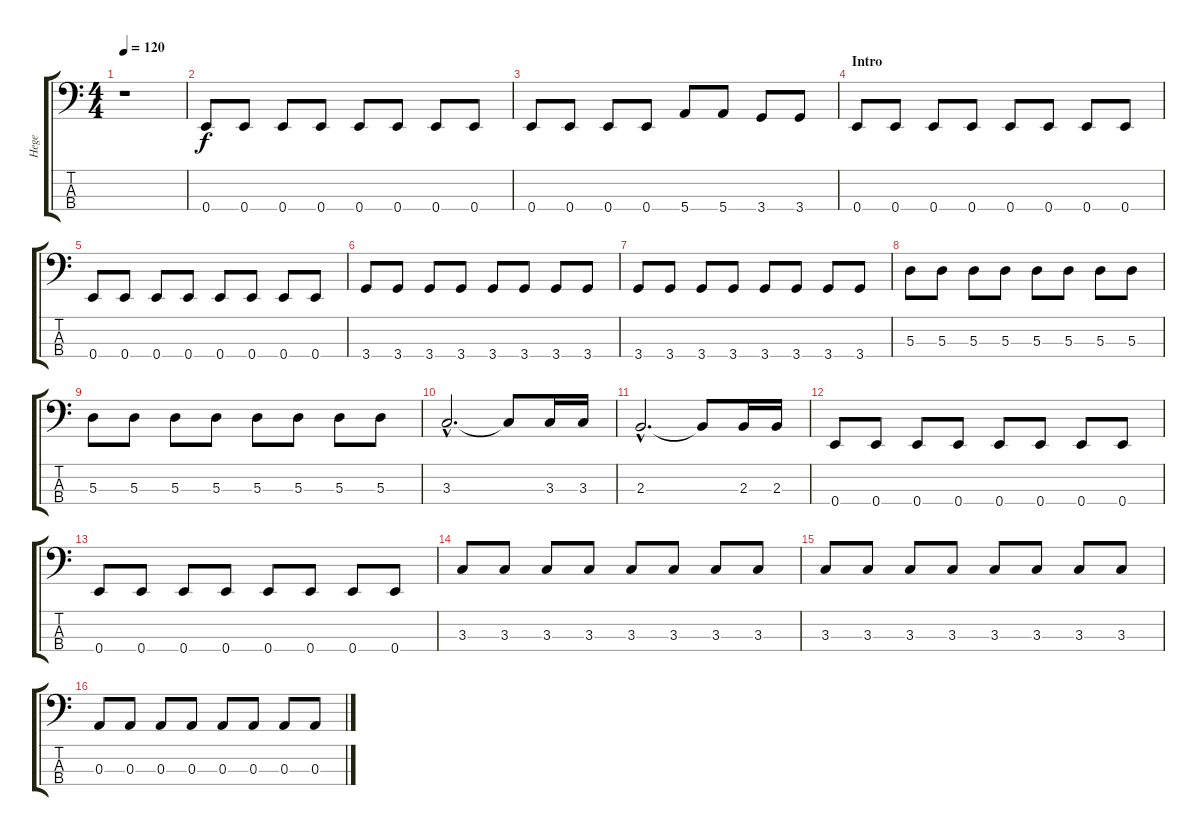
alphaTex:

\track ("Hege" "Hege") {instrument electricbassfinger}
\staff {score tabs}
\tuning (G2 D2 A1 E1) {hide}
\ts (4 4)
\tempo 120
\clef f4
\ks c
r.1{dy f instrument electricbassfinger} |
0.4.8 0.4.8 0.4.8 0.4.8 0.4.8 0.4.8 0.4.8 0.4.8 |
0.4.8 0.4.8 0.4.8 0.4.8 5.4.8 5.4.8 3.4.8 3.4.8 |
\section ("" "Intro")
0.4.8 0.4.8 0.4.8 0.4.8 0.4.8 0.4.8 0.4.8 0.4.8 |
0.4.8 0.4.8 0.4.8 0.4.8 0.4.8 0.4.8 0.4.8 0.4.8 |
3.4.8 3.4.8 3.4.8 3.4.8 3.4.8 3.4.8 3.4.8 3.4.8 |
3.4.8 3.4.8 3.4.8 3.4.8 3.4.8 3.4.8 3.4.8 3.4.8 |
5.3.8 5.3.8 5.3.8 5.3.8 5.3.8 5.3.8 5.3.8 5.3.8 |
5.3.8 5.3.8 5.3.8 5.3.8 5.3.8 5.3.8 5.3.8 5.3.8 |
3.3{hac}.2{d} 3.3{t}.8 3.3.16 3.3.16 |
2.3{hac}.2{d} 2.3{t}.8 2.3.16 2.3.16 |
0.4.8 0.4.8 0.4.8 0.4.8 0.4.8 0.4.8 0.4.8 0.4.8 |
0.4.8 0.4.8 0.4.8 0.4.8 0.4.8 0.4.8 0.4.8 0.4.8 |
3.3.8 3.3.8 3.3.8 3.3.8 3.3.8 3.3.8 3.3.8 3.3.8 |
3.3.8 3.3.8 3.3.8 3.3.8 3.3.8 3.3.8 3.3.8 3.3.8 |
0.3.8 0.3.8 0.3.8 0.3.8 0.3.8 0.3.8 0.3.8 0.3.8
